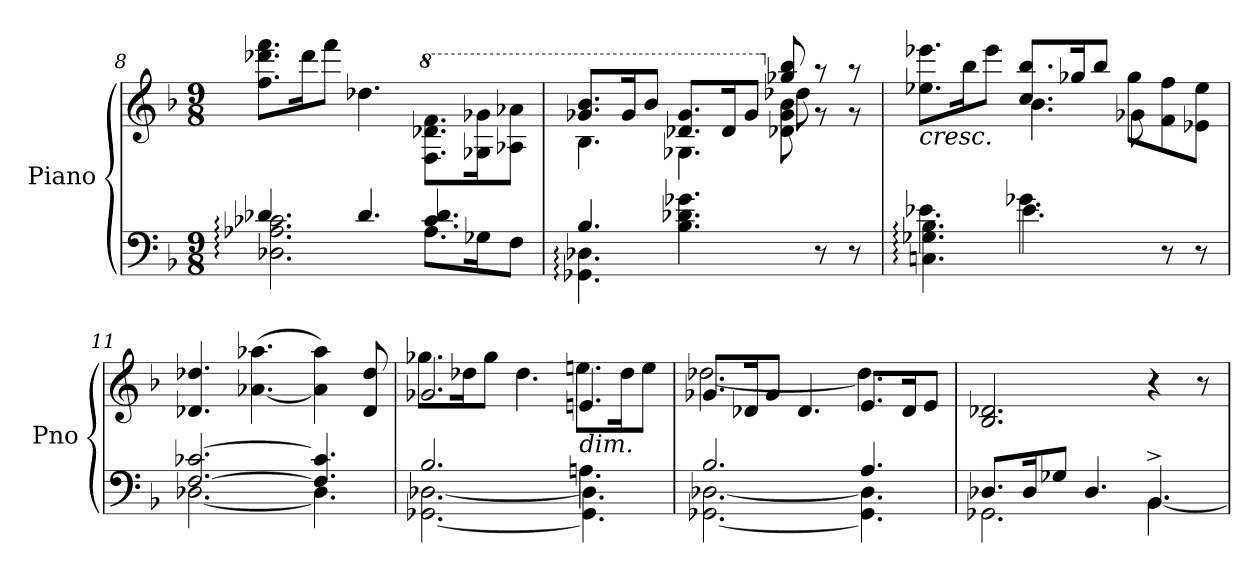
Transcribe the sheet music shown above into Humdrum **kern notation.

**kern	**kern
*part1	*part1
*staff2	*staff1
*I"Piano	*
*I'Pno	*
*clefF4	*clefG2
*k[b-]	*k[b-]
*M9/8	*M9/8
=8	=8
*^	*
4.d-X/	2.D-X\: 2.A-X\: 2.c-X\:	8.ff\ 8.ddd-X\ 8.fff\L
.	.	16ddd-\K
.	.	8fff\J
4.d-/	.	4.dd-X\
*	*	*8va
4.c-/ 4.d-/	8.A-\L	8.f\ 8.dd-\ 8.ff\L
.	16G-X\K	16g-X\ 16gg-X\K
.	8F\J	8a-X\ 8aa-X\J
=9	=9	=9
*	*	*^
*	*	*	*^
4.B-/	4.GG-X\: 4.D-X\:	8.gg-X/ 8.bb-/L	4.b-\	2.ryy
.	.	16gg-/K	.	.
.	.	8bb-/J	.	.
(>4.B-\ 4.d-X\ 4.g-X\	2.ryy	8.dd-X/ 8.gg-/L	4.g-X\	.
.	.	16dd-/K	.	.
.	.	8gg-/J	.	.
*	*	*X8va	*	*
8ryy	.	8gg-/ 8bb-/	8d-X\ 8g-\ 8b-\	8dd-X\)
8r	.	8r	8r	4ryy
8r	.	8r	8r	.
!!LO:LB:g=z	!!	!!
=10	=10	=10	=10	=10
!	!	!LO:TX:b:i:t=cresc.	!	!
4.e-X\	4.Cn\: 4.G-X\: 4.B-\:	8.ee-X\ 8.eee-X\L	4.ryy	2.ryy
.	.	16bb-\K	.	.
.	.	8eee-\J	.	.
(<4.g-X\	4.e-\	8.cc/ 8.bb-/L	4.b-:\	.
.	.	16gg-X/K	.	.
.	.	8bb-/J	.	.
8ryy	4.ryy	8gg-\L	4.ryy	8g-X\)
8r	.	8f\ 8ff\	.	4ryy
8r	.	8e-X\ 8ee-\J	.	.
*	*	*v	*v	*v
=11	=11	=11
[2.F/ [2.c-X/	[2.D-X\	4.d-X/ 4.dd-X/
.	.	(<[4.a-X\ 4.aa-X\
4.F/] 4.c-/]	4.D-\]	4a-\] 4aa-\)
.	.	8d-/ 8dd-/
=12	=12	=12
*	*	*^
2.B-/	[2.GG-X\ [2.D-X\	2.g-X/	8.gg-X\L
.	.	.	16dd-X\K
.	.	.	8gg-\J
.	.	.	4.dd-\
!	!	!LO:TX:b:i:t=dim.	!
4.An\	4.GG-\] 4.D-\]	4.en/	8.een\L
.	.	.	16dd-\K
.	.	.	8ee\J
=13	=13	=13	=13
2.B-/	[2.GG-X\ [2.D-X\	8.g-X/L	[2.dd-X\
.	.	16d-X/K	.
.	.	8g-/J	.
.	.	4.d-/	.
4.A/	4.GG-\] 4.D-\]	8.e/L	4.dd-\]
.	.	16d-/K	.
.	.	8e/J	.
*	*	*v	*v
!!LO:LB:g=z
=14	=14	=14
8.D-X/L	2.GG-X\	2.B-/ 2.d-X/
16D-/K	.	.
8G-X/J	.	.
4.D-/	.	.
4.BB-^/	[4.BB-\	4r
.	.	8r
*v	*v	*
=	=
*-	*-
